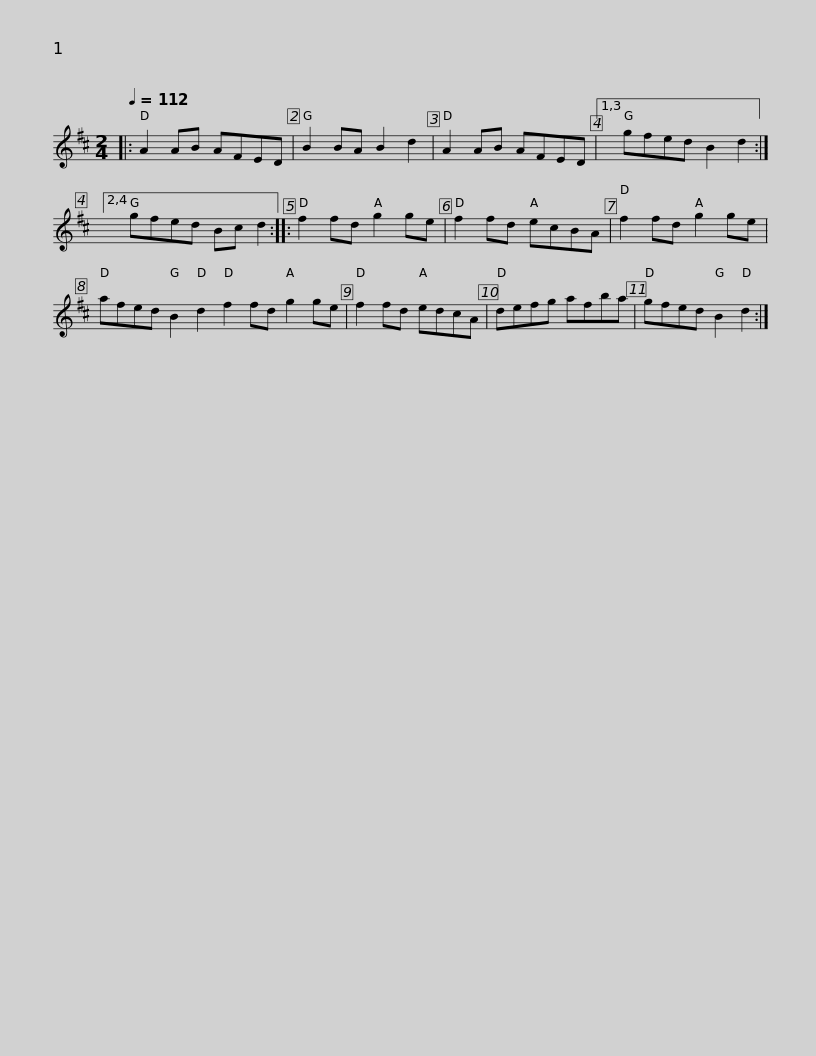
X:1
L:1/8
Q:1/4=112
M:2/4
I:linebreak $
K:D
V:1 treble
V:1
|: A2 AB AFED | B2 BA B2 d2 | A2 AB AFED |1,3 gfed B2 d2 :|2,4 gfed Bc d2 :: %5
 f2 fd g2 ge |$ f2 fd ecBA | f2 fd g2 ge | afed B2 d2 f2 fd g2 ge | f2 fd edcA | %10
 defg afba |$ gfed B2 d2 :| %12
